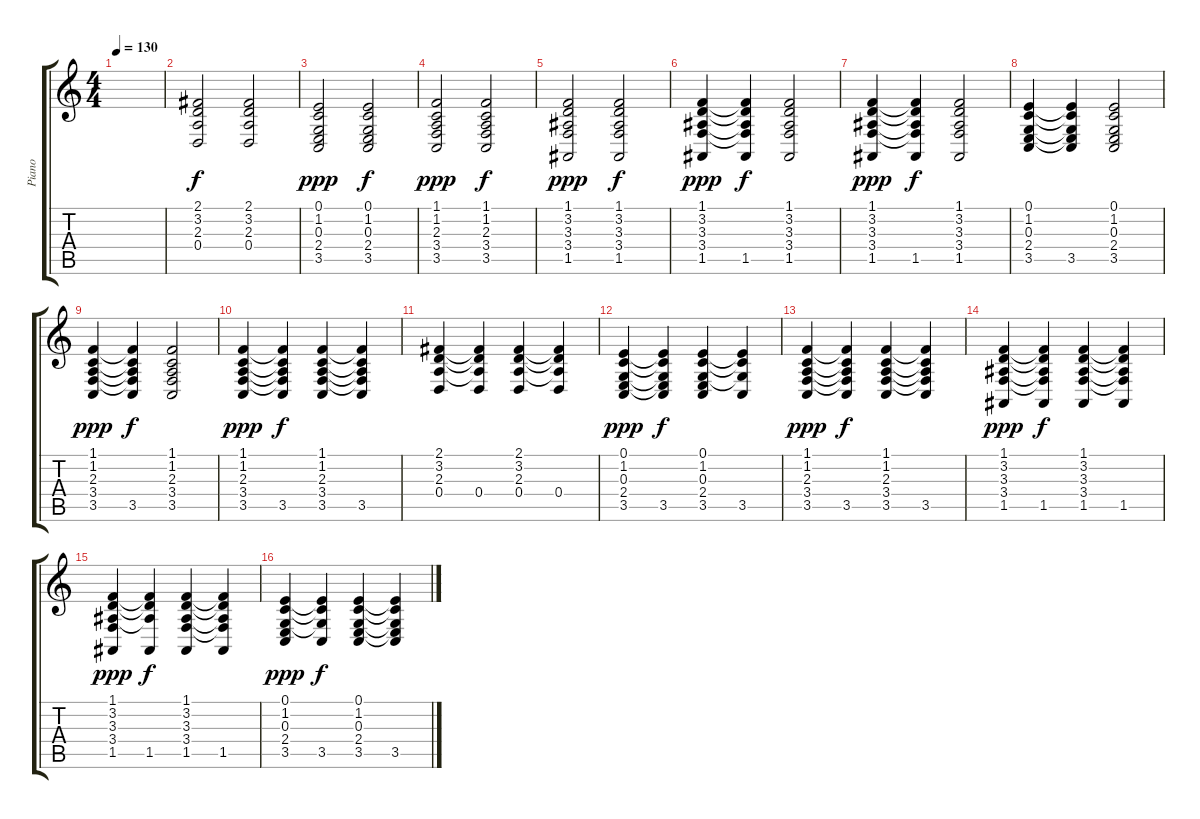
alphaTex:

\track ("Piano" "Piano") {instrument brightacousticpiano}
\staff {score tabs}
\tuning (E4 B3 G3 D3 A2 E2) {hide}
\ts (4 4)
\tempo 130
\clef g2
\ks c
|
(2.1 3.2 2.3 0.4).2 (2.1 3.2 2.3 0.4).2 |
(0.1 1.2 0.3 2.4 3.5).2{dy ppp} (0.1 1.2 0.3 2.4 3.5).2{dy f} |
(1.1 1.2 2.3 3.4 3.5).2{dy ppp} (1.1 1.2 2.3 3.4 3.5).2{dy f} |
(1.1 3.2 3.3 3.4 1.5).2{dy ppp} (1.1 3.2 3.3 3.4 1.5).2{dy f} |
(1.1 3.2 3.3 3.4 1.5).4{dy ppp} (1.1{t} 3.2{t} 3.3{t} 3.4{t} 1.5).4{dy f} (1.1 3.2 3.3 3.4 1.5).2 |
(1.1 3.2 3.3 3.4 1.5).4{dy ppp} (1.1{t} 3.2{t} 3.3{t} 3.4{t} 1.5).4{dy f} (1.1 3.2 3.3 3.4 1.5).2 |
(0.1 1.2 0.3 2.4 3.5).4 (0.1{t} 1.2{t} 0.3{t} 2.4{t} 3.5).4 (0.1 1.2 0.3 2.4 3.5).2 |
(1.1 1.2 2.3 3.4 3.5).4{dy ppp} (1.1{t} 1.2{t} 2.3{t} 3.4{t} 3.5).4{dy f} (1.1 1.2 2.3 3.4 3.5).2 |
(1.1 1.2 2.3 3.4 3.5).4{dy ppp} (1.1{t} 1.2{t} 2.3{t} 3.4{t} 3.5).4{dy f} (1.1 1.2 2.3 3.4 3.5).4 (1.1{t} 1.2{t} 2.3{t} 3.4{t} 3.5).4 |
(2.1 3.2 2.3 0.4).4 (2.1{t} 3.2{t} 2.3{t} 0.4).4 (2.1 3.2 2.3 0.4).4 (2.1{t} 3.2{t} 2.3{t} 0.4).4 |
(0.1 1.2 0.3 2.4 3.5).4{dy ppp} (0.1{t} 1.2{t} 0.3{t} 2.4{t} 3.5).4{dy f} (0.1 1.2 0.3 2.4 3.5).4 (0.1{t} 1.2{t} 0.3{t} 3.5).4 |
(1.1 1.2 2.3 3.4 3.5).4{dy ppp} (1.1{t} 1.2{t} 2.3{t} 3.4{t} 3.5).4{dy f} (1.1 1.2 2.3 3.4 3.5).4 (1.1{t} 1.2{t} 2.3{t} 3.4{t} 3.5).4 |
(1.1 3.2 3.3 3.4 1.5).4{dy ppp} (1.1{t} 3.2{t} 3.3{t} 3.4{t} 1.5).4{dy f} (1.1 3.2 3.3 3.4 1.5).4 (1.1{t} 3.2{t} 3.3{t} 3.4{t} 1.5).4 |
(1.1 3.2 3.3 3.4 1.5).4{dy ppp} (1.1{t} 3.2{t} 3.3{t} 1.5).4{dy f} (1.1 3.2 3.3 3.4 1.5).4 (1.1{t} 3.2{t} 3.3{t} 3.4{t} 1.5).4 |
(0.1 1.2 0.3 2.4 3.5).4{dy ppp} (0.1{t} 1.2{t} 0.3{t} 3.5).4{dy f} (0.1 1.2 0.3 2.4 3.5).4 (0.1{t} 1.2{t} 0.3{t} 2.4{t} 3.5).4
